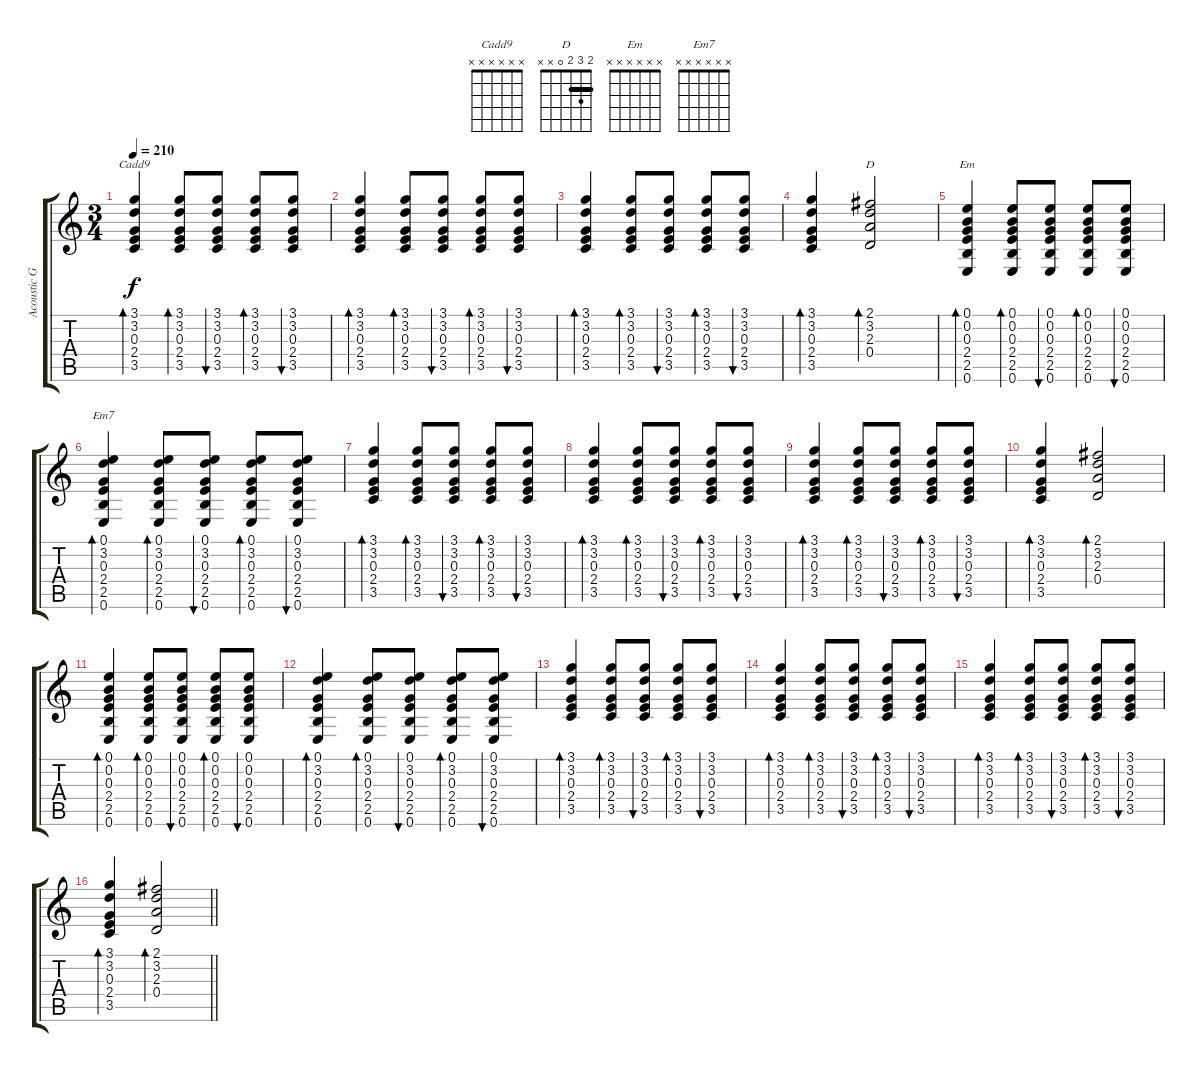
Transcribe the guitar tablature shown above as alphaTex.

\track ("Acoustic Guitar" "Acoustic G") {instrument acousticguitarsteel}
\staff {score tabs}
\tuning (E4 B3 G3 D3 A2 E2) {hide}
\chord ("Cadd9" x x x x x x)
\chord ("D" 2 3 2 0 x x) {barre 2}
\chord ("Em" x x x x x x)
\chord ("Em7" x x x x x x)
\ts (3 4)
\tempo 210
\clef g2
\ks c
(3.1 3.2 0.3 2.4 3.5).4{bd 60 ch "Cadd9" dy f} (3.1 3.2 0.3 2.4 3.5).8{bd 60} (3.1 3.2 0.3 2.4 3.5).8{bu 60} (3.1 3.2 0.3 2.4 3.5).8{bd 60} (3.1 3.2 0.3 2.4 3.5).8{bu 60} |
(3.1 3.2 0.3 2.4 3.5).4{bd 60} (3.1 3.2 0.3 2.4 3.5).8{bd 60} (3.1 3.2 0.3 2.4 3.5).8{bu 60} (3.1 3.2 0.3 2.4 3.5).8{bd 60} (3.1 3.2 0.3 2.4 3.5).8{bu 60} |
(3.1 3.2 0.3 2.4 3.5).4{bd 60} (3.1 3.2 0.3 2.4 3.5).8{bd 60} (3.1 3.2 0.3 2.4 3.5).8{bu 60} (3.1 3.2 0.3 2.4 3.5).8{bd 60} (3.1 3.2 0.3 2.4 3.5).8{bu 60} |
(3.1 3.2 0.3 2.4 3.5).4{bd 60} (2.1 3.2 2.3 0.4).2{bd 60 ch "D"} |
(0.1 0.2 0.3 2.4 2.5 0.6).4{bd 60 ch "Em"} (0.1 0.2 0.3 2.4 2.5 0.6).8{bd 60} (0.1 0.2 0.3 2.4 2.5 0.6).8{bu 60} (0.1 0.2 0.3 2.4 2.5 0.6).8{bd 60} (0.1 0.2 0.3 2.4 2.5 0.6).8{bu 60} |
(0.1 3.2 0.3 2.4 2.5 0.6).4{bd 60 ch "Em7"} (0.1 3.2 0.3 2.4 2.5 0.6).8{bd 60} (0.1 3.2 0.3 2.4 2.5 0.6).8{bu 60} (0.1 3.2 0.3 2.4 2.5 0.6).8{bd 60} (0.1 3.2 0.3 2.4 2.5 0.6).8{bu 60} |
(3.1 3.2 0.3 2.4 3.5).4{bd 60} (3.1 3.2 0.3 2.4 3.5).8{bd 60} (3.1 3.2 0.3 2.4 3.5).8{bu 60} (3.1 3.2 0.3 2.4 3.5).8{bd 60} (3.1 3.2 0.3 2.4 3.5).8{bu 60} |
(3.1 3.2 0.3 2.4 3.5).4{bd 60} (3.1 3.2 0.3 2.4 3.5).8{bd 60} (3.1 3.2 0.3 2.4 3.5).8{bu 60} (3.1 3.2 0.3 2.4 3.5).8{bd 60} (3.1 3.2 0.3 2.4 3.5).8{bu 60} |
(3.1 3.2 0.3 2.4 3.5).4{bd 60} (3.1 3.2 0.3 2.4 3.5).8{bd 60} (3.1 3.2 0.3 2.4 3.5).8{bu 60} (3.1 3.2 0.3 2.4 3.5).8{bd 60} (3.1 3.2 0.3 2.4 3.5).8{bu 60} |
(3.1 3.2 0.3 2.4 3.5).4{bd 60} (2.1 3.2 2.3 0.4).2{bd 60} |
(0.1 0.2 0.3 2.4 2.5 0.6).4{bd 60} (0.1 0.2 0.3 2.4 2.5 0.6).8{bd 60} (0.1 0.2 0.3 2.4 2.5 0.6).8{bu 60} (0.1 0.2 0.3 2.4 2.5 0.6).8{bd 60} (0.1 0.2 0.3 2.4 2.5 0.6).8{bu 60} |
(0.1 3.2 0.3 2.4 2.5 0.6).4{bd 60} (0.1 3.2 0.3 2.4 2.5 0.6).8{bd 60} (0.1 3.2 0.3 2.4 2.5 0.6).8{bu 60} (0.1 3.2 0.3 2.4 2.5 0.6).8{bd 60} (0.1 3.2 0.3 2.4 2.5 0.6).8{bu 60} |
(3.1 3.2 0.3 2.4 3.5).4{bd 60} (3.1 3.2 0.3 2.4 3.5).8{bd 60} (3.1 3.2 0.3 2.4 3.5).8{bu 60} (3.1 3.2 0.3 2.4 3.5).8{bd 60} (3.1 3.2 0.3 2.4 3.5).8{bu 60} |
(3.1 3.2 0.3 2.4 3.5).4{bd 60} (3.1 3.2 0.3 2.4 3.5).8{bd 60} (3.1 3.2 0.3 2.4 3.5).8{bu 60} (3.1 3.2 0.3 2.4 3.5).8{bd 60} (3.1 3.2 0.3 2.4 3.5).8{bu 60} |
(3.1 3.2 0.3 2.4 3.5).4{bd 60} (3.1 3.2 0.3 2.4 3.5).8{bd 60} (3.1 3.2 0.3 2.4 3.5).8{bu 60} (3.1 3.2 0.3 2.4 3.5).8{bd 60} (3.1 3.2 0.3 2.4 3.5).8{bu 60} |
\barLineRight lightlight
(3.1 3.2 0.3 2.4 3.5).4{bd 60} (2.1 3.2 2.3 0.4).2{bd 60}
